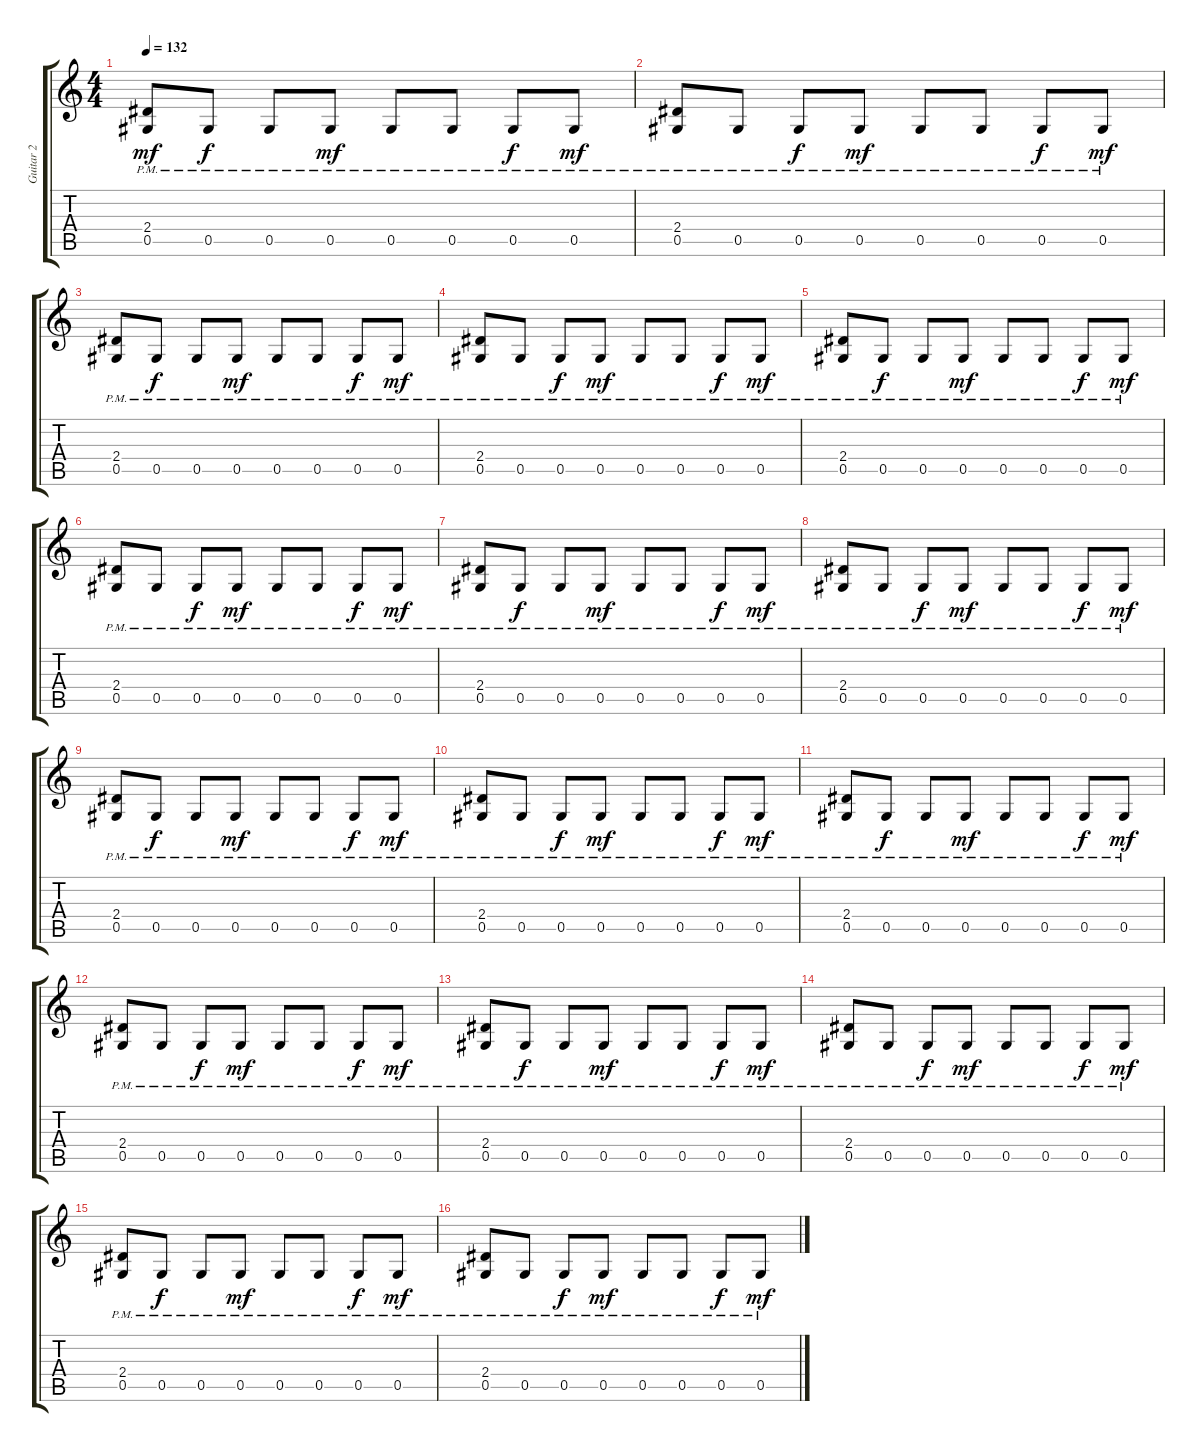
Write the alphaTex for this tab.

\track ("Guitar 2" "Guitar 2") {instrument overdrivenguitar}
\staff {score tabs}
\tuning (Eb4 Bb3 Gb3 Db3 Ab2 Eb2) {hide}
\ts (4 4)
\tempo 132
\clef g2
\ks c
(2.4 0.5{pm}).8{dy mf} 0.5{pm}.8{dy f} 0.5{pm}.8 0.5{pm}.8{dy mf} 0.5{pm}.8 0.5{pm}.8 0.5{pm}.8{dy f} 0.5{pm}.8{dy mf} |
(2.4 0.5{pm}).8 0.5{pm}.8 0.5{pm}.8{dy f} 0.5{pm}.8{dy mf} 0.5{pm}.8 0.5{pm}.8 0.5{pm}.8{dy f} 0.5{pm}.8{dy mf} |
(2.4 0.5{pm}).8 0.5{pm}.8{dy f} 0.5{pm}.8 0.5{pm}.8{dy mf} 0.5{pm}.8 0.5{pm}.8 0.5{pm}.8{dy f} 0.5{pm}.8{dy mf} |
(2.4 0.5{pm}).8 0.5{pm}.8 0.5{pm}.8{dy f} 0.5{pm}.8{dy mf} 0.5{pm}.8 0.5{pm}.8 0.5{pm}.8{dy f} 0.5{pm}.8{dy mf} |
(2.4 0.5{pm}).8 0.5{pm}.8{dy f} 0.5{pm}.8 0.5{pm}.8{dy mf} 0.5{pm}.8 0.5{pm}.8 0.5{pm}.8{dy f} 0.5{pm}.8{dy mf} |
(2.4 0.5{pm}).8 0.5{pm}.8 0.5{pm}.8{dy f} 0.5{pm}.8{dy mf} 0.5{pm}.8 0.5{pm}.8 0.5{pm}.8{dy f} 0.5{pm}.8{dy mf} |
(2.4 0.5{pm}).8 0.5{pm}.8{dy f} 0.5{pm}.8 0.5{pm}.8{dy mf} 0.5{pm}.8 0.5{pm}.8 0.5{pm}.8{dy f} 0.5{pm}.8{dy mf} |
(2.4 0.5{pm}).8 0.5{pm}.8 0.5{pm}.8{dy f} 0.5{pm}.8{dy mf} 0.5{pm}.8 0.5{pm}.8 0.5{pm}.8{dy f} 0.5{pm}.8{dy mf} |
(2.4 0.5{pm}).8 0.5{pm}.8{dy f} 0.5{pm}.8 0.5{pm}.8{dy mf} 0.5{pm}.8 0.5{pm}.8 0.5{pm}.8{dy f} 0.5{pm}.8{dy mf} |
(2.4 0.5{pm}).8 0.5{pm}.8 0.5{pm}.8{dy f} 0.5{pm}.8{dy mf} 0.5{pm}.8 0.5{pm}.8 0.5{pm}.8{dy f} 0.5{pm}.8{dy mf} |
(2.4 0.5{pm}).8 0.5{pm}.8{dy f} 0.5{pm}.8 0.5{pm}.8{dy mf} 0.5{pm}.8 0.5{pm}.8 0.5{pm}.8{dy f} 0.5{pm}.8{dy mf} |
(2.4 0.5{pm}).8 0.5{pm}.8 0.5{pm}.8{dy f} 0.5{pm}.8{dy mf} 0.5{pm}.8 0.5{pm}.8 0.5{pm}.8{dy f} 0.5{pm}.8{dy mf} |
(2.4 0.5{pm}).8 0.5{pm}.8{dy f} 0.5{pm}.8 0.5{pm}.8{dy mf} 0.5{pm}.8 0.5{pm}.8 0.5{pm}.8{dy f} 0.5{pm}.8{dy mf} |
(2.4 0.5{pm}).8 0.5{pm}.8 0.5{pm}.8{dy f} 0.5{pm}.8{dy mf} 0.5{pm}.8 0.5{pm}.8 0.5{pm}.8{dy f} 0.5{pm}.8{dy mf} |
(2.4 0.5{pm}).8 0.5{pm}.8{dy f} 0.5{pm}.8 0.5{pm}.8{dy mf} 0.5{pm}.8 0.5{pm}.8 0.5{pm}.8{dy f} 0.5{pm}.8{dy mf} |
(2.4 0.5{pm}).8 0.5{pm}.8 0.5{pm}.8{dy f} 0.5{pm}.8{dy mf} 0.5{pm}.8 0.5{pm}.8 0.5{pm}.8{dy f} 0.5{pm}.8{dy mf}
